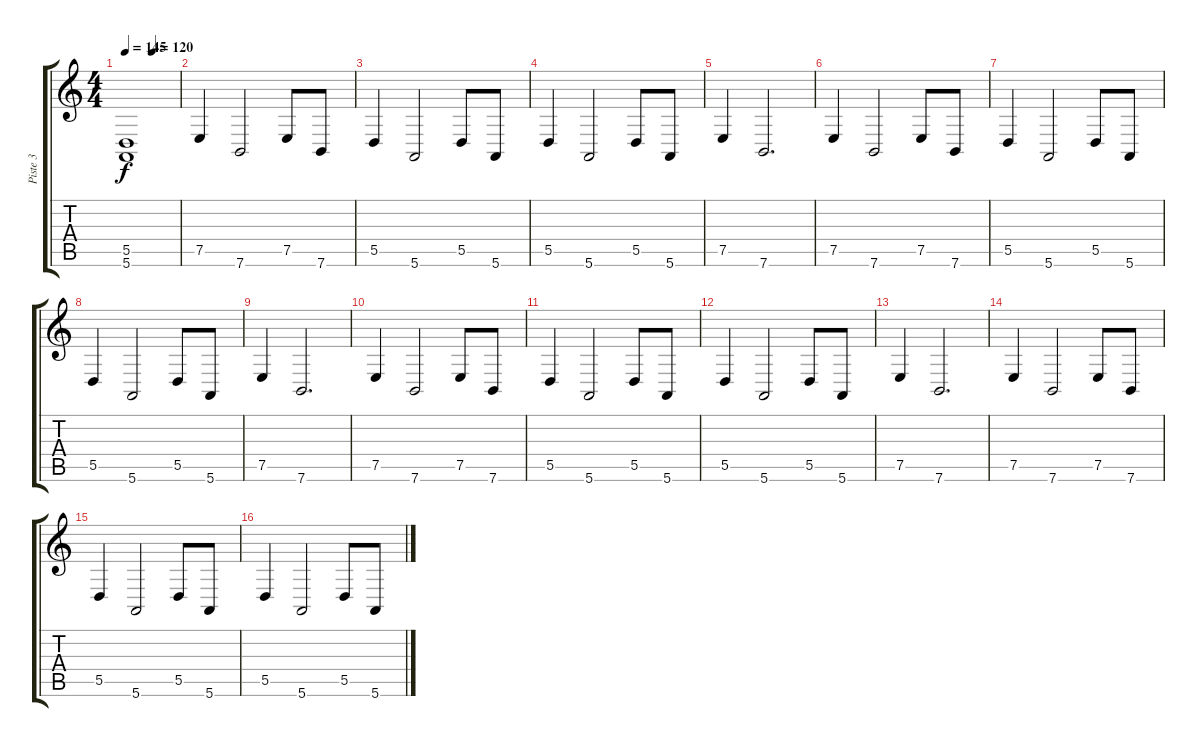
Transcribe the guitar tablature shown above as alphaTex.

\track ("Piste 3" "Piste 3") {instrument pad4choir}
\staff {score tabs}
\tuning (E4 B3 G3 D3 A2 E2) {hide}
\ts (4 4)
\tempo 145
\tempo (120 0.5)
\clef g2
\ks c
(5.5 5.6).1{dy f} |
7.5.4 7.6.2 7.5.8 7.6.8 |
5.5.4 5.6.2 5.5.8 5.6.8 |
5.5.4 5.6.2 5.5.8 5.6.8 |
7.5.4 7.6.2{d} |
7.5.4 7.6.2 7.5.8 7.6.8 |
5.5.4 5.6.2 5.5.8 5.6.8 |
5.5.4 5.6.2 5.5.8 5.6.8 |
7.5.4 7.6.2{d} |
7.5.4 7.6.2 7.5.8 7.6.8 |
5.5.4 5.6.2 5.5.8 5.6.8 |
5.5.4 5.6.2 5.5.8 5.6.8 |
7.5.4 7.6.2{d} |
7.5.4 7.6.2 7.5.8 7.6.8 |
5.5.4 5.6.2 5.5.8 5.6.8 |
5.5.4 5.6.2 5.5.8 5.6.8
